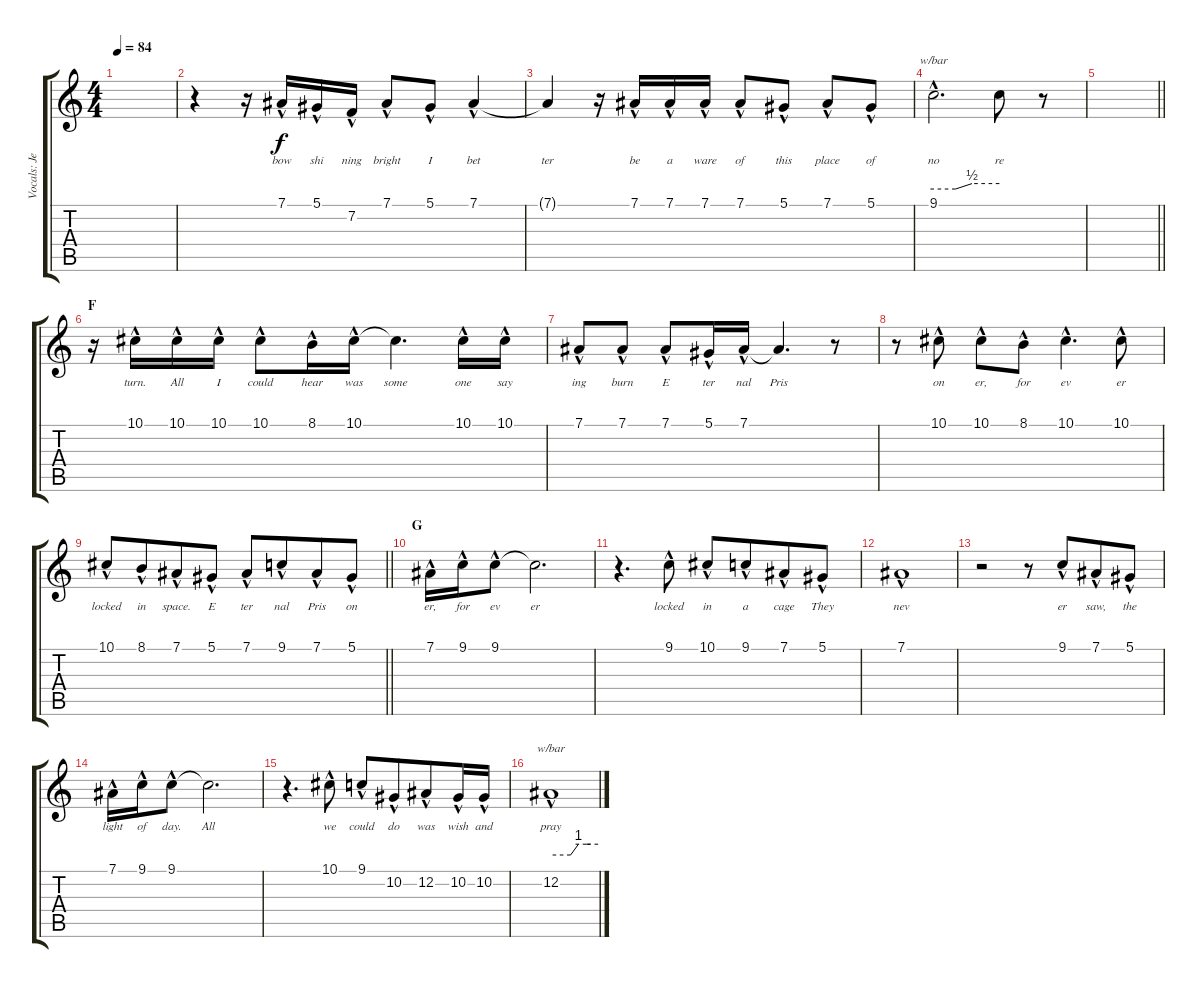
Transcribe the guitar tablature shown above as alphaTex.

\track ("Vocals: Jeff" "Vocals: Je") {instrument lead2sawtooth}
\staff {score tabs}
\tuning (Eb4 Bb3 Gb3 Db3 Ab2 Eb2) {hide}
\ts (4 4)
\tempo 84
\clef g2
\ks c
|
r.4 r.16 7.1{hac}.16{lyrics (0 "bow") lyrics (1 "") lyrics (2 "") lyrics (3 "") lyrics (4 "")} 5.1{hac}.16{lyrics (0 "shi") lyrics (1 "") lyrics (2 "") lyrics (3 "") lyrics (4 "")} 7.2{hac}.16{lyrics (0 "ning") lyrics (1 "") lyrics (2 "") lyrics (3 "") lyrics (4 "")} 7.1{hac}.8{lyrics (0 "bright") lyrics (1 "") lyrics (2 "") lyrics (3 "") lyrics (4 "")} 5.1{hac}.8{lyrics (0 "I") lyrics (1 "") lyrics (2 "") lyrics (3 "") lyrics (4 "")} 7.1{hac}.4{lyrics (0 "bet") lyrics (1 "") lyrics (2 "") lyrics (3 "") lyrics (4 "")} |
7.1{t}.4{lyrics (0 "ter") lyrics (1 "") lyrics (2 "") lyrics (3 "") lyrics (4 "")} r.16 7.1{hac}.16{lyrics (0 "be") lyrics (1 "") lyrics (2 "") lyrics (3 "") lyrics (4 "")} 7.1{hac}.16{lyrics (0 "a") lyrics (1 "") lyrics (2 "") lyrics (3 "") lyrics (4 "")} 7.1{hac}.16{lyrics (0 "ware") lyrics (1 "") lyrics (2 "") lyrics (3 "") lyrics (4 "")} 7.1{hac}.8{lyrics (0 "of") lyrics (1 "") lyrics (2 "") lyrics (3 "") lyrics (4 "")} 5.1{hac}.8{lyrics (0 "this") lyrics (1 "") lyrics (2 "") lyrics (3 "") lyrics (4 "")} 7.1{hac}.8{lyrics (0 "place") lyrics (1 "") lyrics (2 "") lyrics (3 "") lyrics (4 "")} 5.1{hac}.8{lyrics (0 "of") lyrics (1 "") lyrics (2 "") lyrics (3 "") lyrics (4 "")} |
9.1{hac}.2{d tbe (custom default 0 0 20 0 35 2 60 2) lyrics (0 "no") lyrics (1 "") lyrics (2 "") lyrics (3 "") lyrics (4 "")} 9.1{t}.8{lyrics (0 "re") lyrics (1 "") lyrics (2 "") lyrics (3 "") lyrics (4 "")} r.8 |
\barLineRight lightlight
|
\section ("" "F")
r.16 10.1{hac}.16{lyrics (0 "turn.") lyrics (1 "") lyrics (2 "") lyrics (3 "") lyrics (4 "")} 10.1{hac}.16{lyrics (0 "All") lyrics (1 "") lyrics (2 "") lyrics (3 "") lyrics (4 "")} 10.1{hac}.16{lyrics (0 "I") lyrics (1 "") lyrics (2 "") lyrics (3 "") lyrics (4 "")} 10.1{hac}.8{lyrics (0 "could") lyrics (1 "") lyrics (2 "") lyrics (3 "") lyrics (4 "")} 8.1{hac}.16{lyrics (0 "hear") lyrics (1 "") lyrics (2 "") lyrics (3 "") lyrics (4 "")} 10.1{hac}.16{lyrics (0 "was") lyrics (1 "") lyrics (2 "") lyrics (3 "") lyrics (4 "")} 10.1{t}.4{d lyrics (0 "some") lyrics (1 "") lyrics (2 "") lyrics (3 "") lyrics (4 "")} 10.1{hac}.16{lyrics (0 "one") lyrics (1 "") lyrics (2 "") lyrics (3 "") lyrics (4 "")} 10.1{hac}.16{lyrics (0 "say") lyrics (1 "") lyrics (2 "") lyrics (3 "") lyrics (4 "")} |
7.1{hac}.8{lyrics (0 "ing") lyrics (1 "") lyrics (2 "") lyrics (3 "") lyrics (4 "")} 7.1{hac}.8{lyrics (0 "burn") lyrics (1 "") lyrics (2 "") lyrics (3 "") lyrics (4 "")} 7.1{hac}.8{lyrics (0 "E") lyrics (1 "") lyrics (2 "") lyrics (3 "") lyrics (4 "")} 5.1{hac}.16{lyrics (0 "ter") lyrics (1 "") lyrics (2 "") lyrics (3 "") lyrics (4 "")} 7.1{hac}.16{lyrics (0 "nal") lyrics (1 "") lyrics (2 "") lyrics (3 "") lyrics (4 "")} 7.1{t}.4{d lyrics (0 "Pris") lyrics (1 "") lyrics (2 "") lyrics (3 "") lyrics (4 "")} r.8 |
r.8 10.1{hac}.8{lyrics (0 "on") lyrics (1 "") lyrics (2 "") lyrics (3 "") lyrics (4 "")} 10.1{hac}.8{lyrics (0 "er,") lyrics (1 "") lyrics (2 "") lyrics (3 "") lyrics (4 "")} 8.1{hac}.8{lyrics (0 "for") lyrics (1 "") lyrics (2 "") lyrics (3 "") lyrics (4 "")} 10.1{hac}.4{d lyrics (0 "ev") lyrics (1 "") lyrics (2 "") lyrics (3 "") lyrics (4 "")} 10.1{hac}.8{lyrics (0 "er") lyrics (1 "") lyrics (2 "") lyrics (3 "") lyrics (4 "")} |
\barLineRight lightlight
10.1{hac}.8{lyrics (0 "locked") lyrics (1 "") lyrics (2 "") lyrics (3 "") lyrics (4 "")} 8.1{hac}.8{lyrics (0 "in") lyrics (1 "") lyrics (2 "") lyrics (3 "") lyrics (4 "") beam merge} 7.1{hac}.8{lyrics (0 "space.") lyrics (1 "") lyrics (2 "") lyrics (3 "") lyrics (4 "")} 5.1{hac}.8{lyrics (0 "E") lyrics (1 "") lyrics (2 "") lyrics (3 "") lyrics (4 "")} 7.1{hac}.8{lyrics (0 "ter") lyrics (1 "") lyrics (2 "") lyrics (3 "") lyrics (4 "")} 9.1{hac}.8{lyrics (0 "nal") lyrics (1 "") lyrics (2 "") lyrics (3 "") lyrics (4 "") beam merge} 7.1{hac}.8{lyrics (0 "Pris") lyrics (1 "") lyrics (2 "") lyrics (3 "") lyrics (4 "")} 5.1{hac}.8{lyrics (0 "on") lyrics (1 "") lyrics (2 "") lyrics (3 "") lyrics (4 "")} |
\section ("" "G")
7.1{hac}.16{lyrics (0 "er,") lyrics (1 "") lyrics (2 "") lyrics (3 "") lyrics (4 "")} 9.1{hac}.16{lyrics (0 "for") lyrics (1 "") lyrics (2 "") lyrics (3 "") lyrics (4 "")} 9.1{hac}.8{lyrics (0 "ev") lyrics (1 "") lyrics (2 "") lyrics (3 "") lyrics (4 "")} 9.1{t}.2{d lyrics (0 "er") lyrics (1 "") lyrics (2 "") lyrics (3 "") lyrics (4 "")} |
r.4{d} 9.1{hac}.8{lyrics (0 "locked") lyrics (1 "") lyrics (2 "") lyrics (3 "") lyrics (4 "")} 10.1{hac}.8{lyrics (0 "in") lyrics (1 "") lyrics (2 "") lyrics (3 "") lyrics (4 "")} 9.1{hac}.8{lyrics (0 "a") lyrics (1 "") lyrics (2 "") lyrics (3 "") lyrics (4 "") beam merge} 7.1{hac}.8{lyrics (0 "cage") lyrics (1 "") lyrics (2 "") lyrics (3 "") lyrics (4 "")} 5.1{hac}.8{lyrics (0 "They") lyrics (1 "") lyrics (2 "") lyrics (3 "") lyrics (4 "")} |
7.1{hac}.1{lyrics (0 "nev") lyrics (1 "") lyrics (2 "") lyrics (3 "") lyrics (4 "")} |
r.2 r.8 9.1{hac}.8{lyrics (0 "er") lyrics (1 "") lyrics (2 "") lyrics (3 "") lyrics (4 "") beam merge} 7.1{hac}.8{lyrics (0 "saw,") lyrics (1 "") lyrics (2 "") lyrics (3 "") lyrics (4 "")} 5.1{hac}.8{lyrics (0 "the") lyrics (1 "") lyrics (2 "") lyrics (3 "") lyrics (4 "")} |
7.1{hac}.16{lyrics (0 "light") lyrics (1 "") lyrics (2 "") lyrics (3 "") lyrics (4 "")} 9.1{hac}.16{lyrics (0 "of") lyrics (1 "") lyrics (2 "") lyrics (3 "") lyrics (4 "")} 9.1{hac}.8{lyrics (0 "day.") lyrics (1 "") lyrics (2 "") lyrics (3 "") lyrics (4 "")} 9.1{t}.2{d lyrics (0 "All") lyrics (1 "") lyrics (2 "") lyrics (3 "") lyrics (4 "")} |
r.4{d} 10.1{hac}.8{lyrics (0 "we") lyrics (1 "") lyrics (2 "") lyrics (3 "") lyrics (4 "")} 9.1{hac}.8{lyrics (0 "could") lyrics (1 "") lyrics (2 "") lyrics (3 "") lyrics (4 "")} 10.2{hac}.8{lyrics (0 "do") lyrics (1 "") lyrics (2 "") lyrics (3 "") lyrics (4 "") beam merge} 12.2{hac}.8{lyrics (0 "was") lyrics (1 "") lyrics (2 "") lyrics (3 "") lyrics (4 "")} 10.2{hac}.16{lyrics (0 "wish") lyrics (1 "") lyrics (2 "") lyrics (3 "") lyrics (4 "")} 10.2{hac}.16{lyrics (0 "and") lyrics (1 "") lyrics (2 "") lyrics (3 "") lyrics (4 "")} |
12.2{hac}.1{tbe (custom default 0 0 25 0 35 4 45 4 50 4 60 4) lyrics (0 "pray") lyrics (1 "") lyrics (2 "") lyrics (3 "") lyrics (4 "")}
